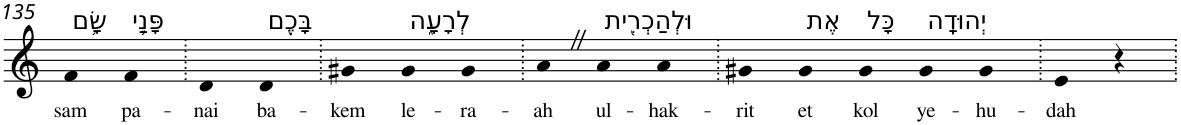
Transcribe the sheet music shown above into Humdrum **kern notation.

**kern	**text
*part1	*part1
*staff1	*staff1
*I"Piano	*
*I'Pno	*
!!LO:PB:g=z
*clefG2	*
*k[]	*
=135	=135
!LO:TX:a:t=שָׂ֥ם	!
!	!LO:LY:b
4f	sam
!LO:TX:a:t=פָּנַ֛י	!
!	!LO:LY:b
4f	pa-
=136.	=136.
!	!LO:LY:b
4d	-nai
!LO:TX:a:t=בָּכֶ֖ם	!
!	!LO:LY:b
4d	ba-
=137.	=137.
!	!LO:LY:b
4g#X	-kem
!LO:TX:a:t=לְרָעָ֑ה	!
!	!LO:LY:b
4g#	le-
!	!LO:LY:b
4g#	-ra-
=138.	=138.
!	!LO:LY:b
4aZ	-ah
!LO:TX:a:t=וּלְהַכְרִ֖ית	!
!	!LO:LY:b
4a	ul-
!	!LO:LY:b
4a	-hak-
=139.	=139.
!	!LO:LY:b
4g#X	-rit
!LO:TX:a:t=אֶת	!
!	!LO:LY:b
4g#	et
!LO:TX:a:t=כָּל	!
!	!LO:LY:b
4g#	kol
!LO:TX:a:t=יְהוּדָֽה	!
!	!LO:LY:b
4g#	ye-
!	!LO:LY:b
4g#	-hu-
=140.	=140.
!	!LO:LY:b
4e	-dah
4r	.
=.	=.
*-	*-
